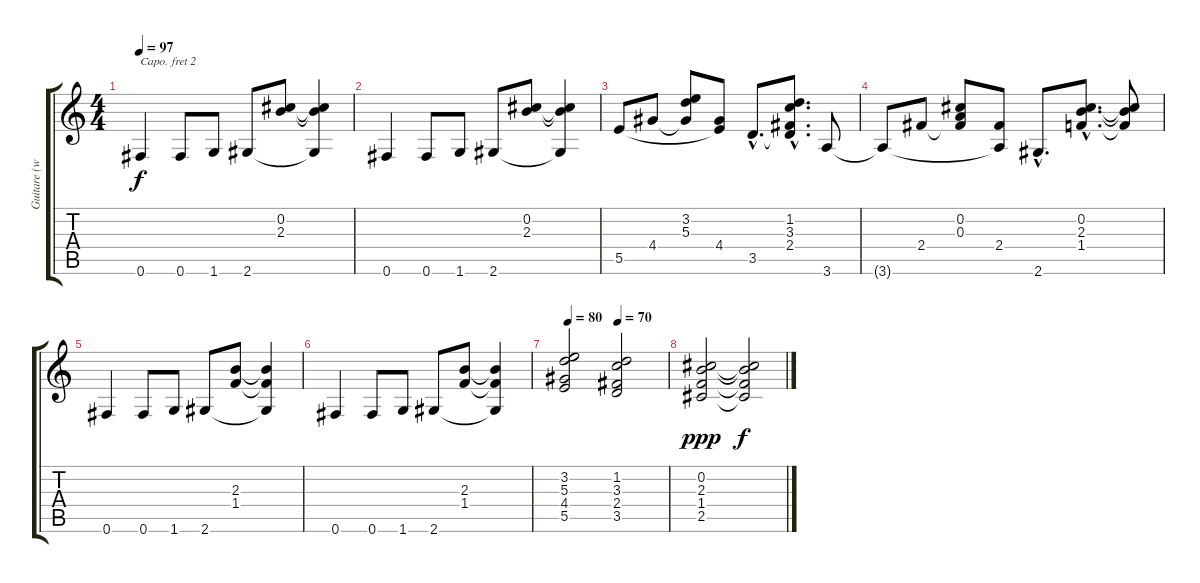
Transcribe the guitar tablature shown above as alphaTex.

\track ("Guitare (w/ wha-wha)" "Guitare (w") {instrument overdrivenguitar}
\staff {score tabs}
\capo 2
\tuning (E4 B3 G3 D3 A2 E2) {hide}
\ts (4 4)
\tempo 97
\clef g2
\ks c
0.6.4{dy f} 0.6.8 1.6.8 2.6.8 (0.2 2.3).8 (0.2{t} 2.3{t} 2.6{t}).4 |
0.6.4 0.6.8 1.6.8 2.6.8 (0.2 2.3).8 (0.2{t} 2.3{t} 2.6{t}).4 |
5.5.8 4.4.8 (3.2 5.3 4.4{t}).8 (4.4 5.5{t}).8 3.5{hac}.8{d} (1.2{hac} 3.3{hac} 2.4{hac} 3.5{hac t}).8{d} 3.6.8 |
3.6{t}.8 2.4.8 (0.2 0.3 2.4{t}).8 (2.4 3.6{t}).8 2.6{hac}.8{d} (0.2{hac} 2.3{hac} 1.4{hac}).8{d} (0.2{t} 2.3{t} 1.4{t}).8 |
0.6.4 0.6.8 1.6.8 2.6.8 (2.3 1.4).8 (2.3{t} 1.4{t} 2.6{t}).4 |
0.6.4 0.6.8 1.6.8 2.6.8 (2.3 1.4).8 (2.3{t} 1.4{t} 2.6{t}).4 |
\tempo 80
\tempo (70 0.5)
(3.2 5.3 4.4 5.5).2 (1.2 3.3 2.4 3.5).2 |
(0.2 2.3 1.4 2.5).2{dy ppp volume 7} (0.2{t} 2.3{t} 1.4{t} 2.5{t}).2{dy f volume 0}
